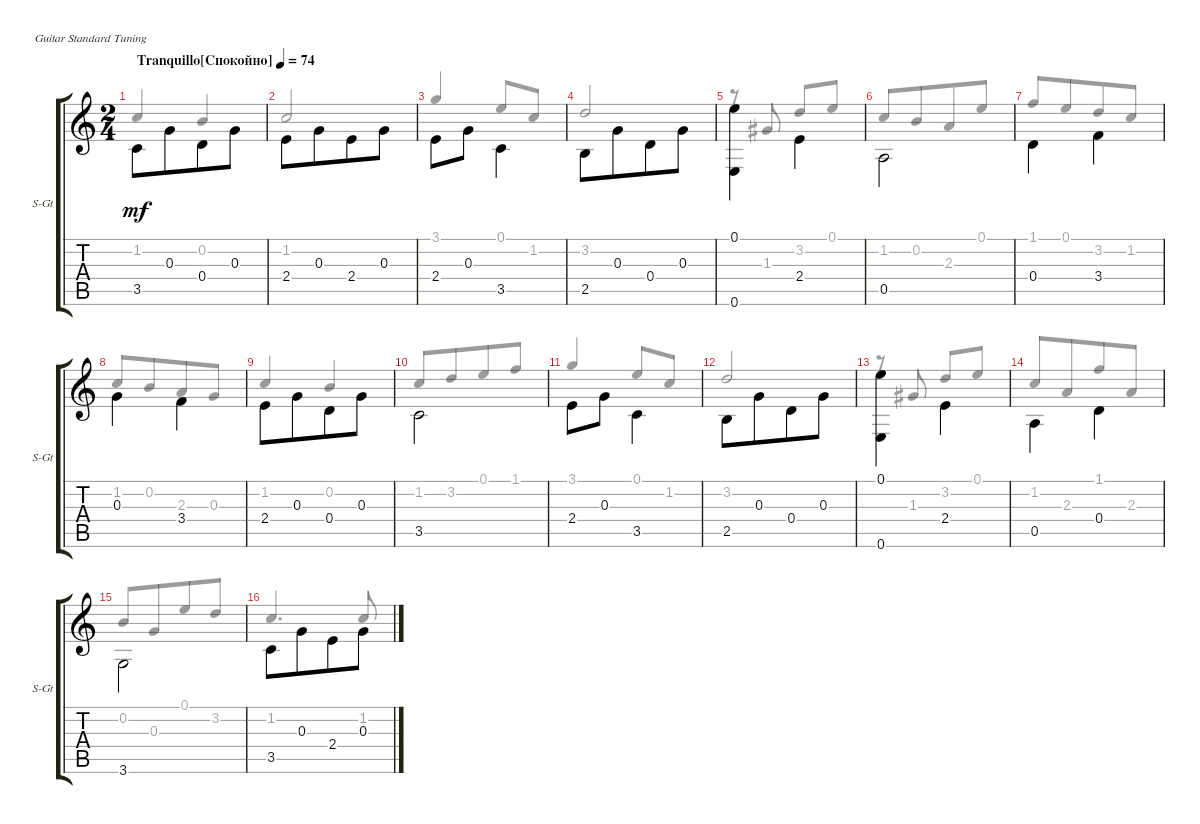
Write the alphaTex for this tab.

\defaultSystemsLayout 4
\bracketExtendMode groupsimilarinstruments
\useSystemSignSeparator
\singleTrackTrackNamePolicy allsystems
\multiTrackTrackNamePolicy allsystems
\firstSystemTrackNameOrientation horizontal
\otherSystemsTrackNameOrientation horizontal
\track ("Steel Guitar" "S-Gt") {instrument acousticguitarsteel}
\staff {score tabs}
\tuning (E4 B3 G3 D3 A2 E2)
\voice
\ts (2 4)
\beaming (8 4)
\tempo (74 "Tranquillo[Спокойно]")
\clef g2
\ks c
3.5.8{dy mf instrument acousticguitarsteel beam invert} 0.3.8 0.4.8 0.3.8 |
2.4.8{beam invert} 0.3.8 2.4.8 0.3.8 |
2.4.8{beam invert} 0.3.8 3.5.4{beam invert} |
2.5.8 0.3.8{beam invert} 0.4.8 0.3.8 |
(0.6 0.1).4 2.4.4{beam invert} |
0.5.2{beam invert} |
0.4.4{beam invert} 3.4.4{beam invert} |
0.3.4{beam invert} 3.4.4{beam invert} |
2.4.8 0.3.8 0.4.8{beam invert} 0.3.8 |
3.5.2{beam invert} |
2.4.8 0.3.8{beam invert} 3.5.4{beam invert} |
2.5.8 0.3.8 0.4.8{beam invert} 0.3.8 |
(0.6 0.1).4{beam invert} 2.4.4{beam invert} |
0.5.4{beam invert} 0.4.4{beam invert} |
3.6.2{beam invert} |
3.5.8{beam invert} 0.3.8 2.4.8 0.3.8
\voice
\clef g2
\ottava regular
\simile none
\ks c
1.2.4{dy mf beam invert} 0.2.4{beam invert} |
1.2.2{beam invert} |
3.1.4{beam invert} 0.1.8{beam invert} 1.2.8 |
3.2.2{beam invert} |
r.8 1.3.8{beam invert beam split} 3.2.8{beam invert} 0.1.8 |
1.2.8 0.2.8 2.3.8{beam invert} 0.1.8 |
1.1.8 0.1.8{beam invert} 3.2.8 1.2.8 |
1.2.8{beam invert} 0.2.8 2.3.8 0.3.8 |
1.2.4{beam invert} 0.2.4{beam invert} |
1.2.8 3.2.8 0.1.8{beam invert} 1.1.8 |
3.1.4{beam invert} 0.1.8{beam invert} 1.2.8 |
3.2.2{beam invert} |
r.8 1.3.8{beam invert beam split} 3.2.8{beam invert} 0.1.8 |
1.2.8 2.3.8 1.1.8{beam invert} 2.3.8 |
0.2.8 0.3.8 0.1.8{beam invert} 3.2.8 |
1.2.4{d beam invert} 1.2.8{beam invert}
